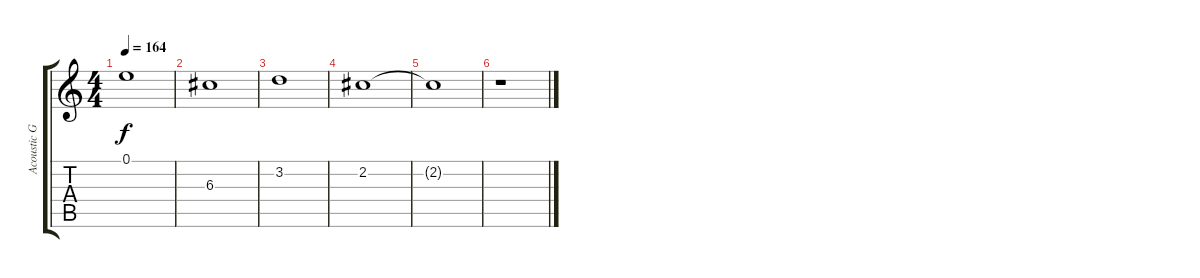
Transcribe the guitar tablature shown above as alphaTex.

\track ("Acoustic Guitar 1" "Acoustic G") {instrument acousticguitarnylon}
\staff {score tabs}
\tuning (E4 B3 G3 D3 A2 E2) {hide}
\ts (4 4)
\tempo 164
\clef g2
\ks c
0.1.1{dy f} |
6.3.1 |
3.2.1 |
2.2.1 |
2.2{t}.1{volume 0} |
r.1
